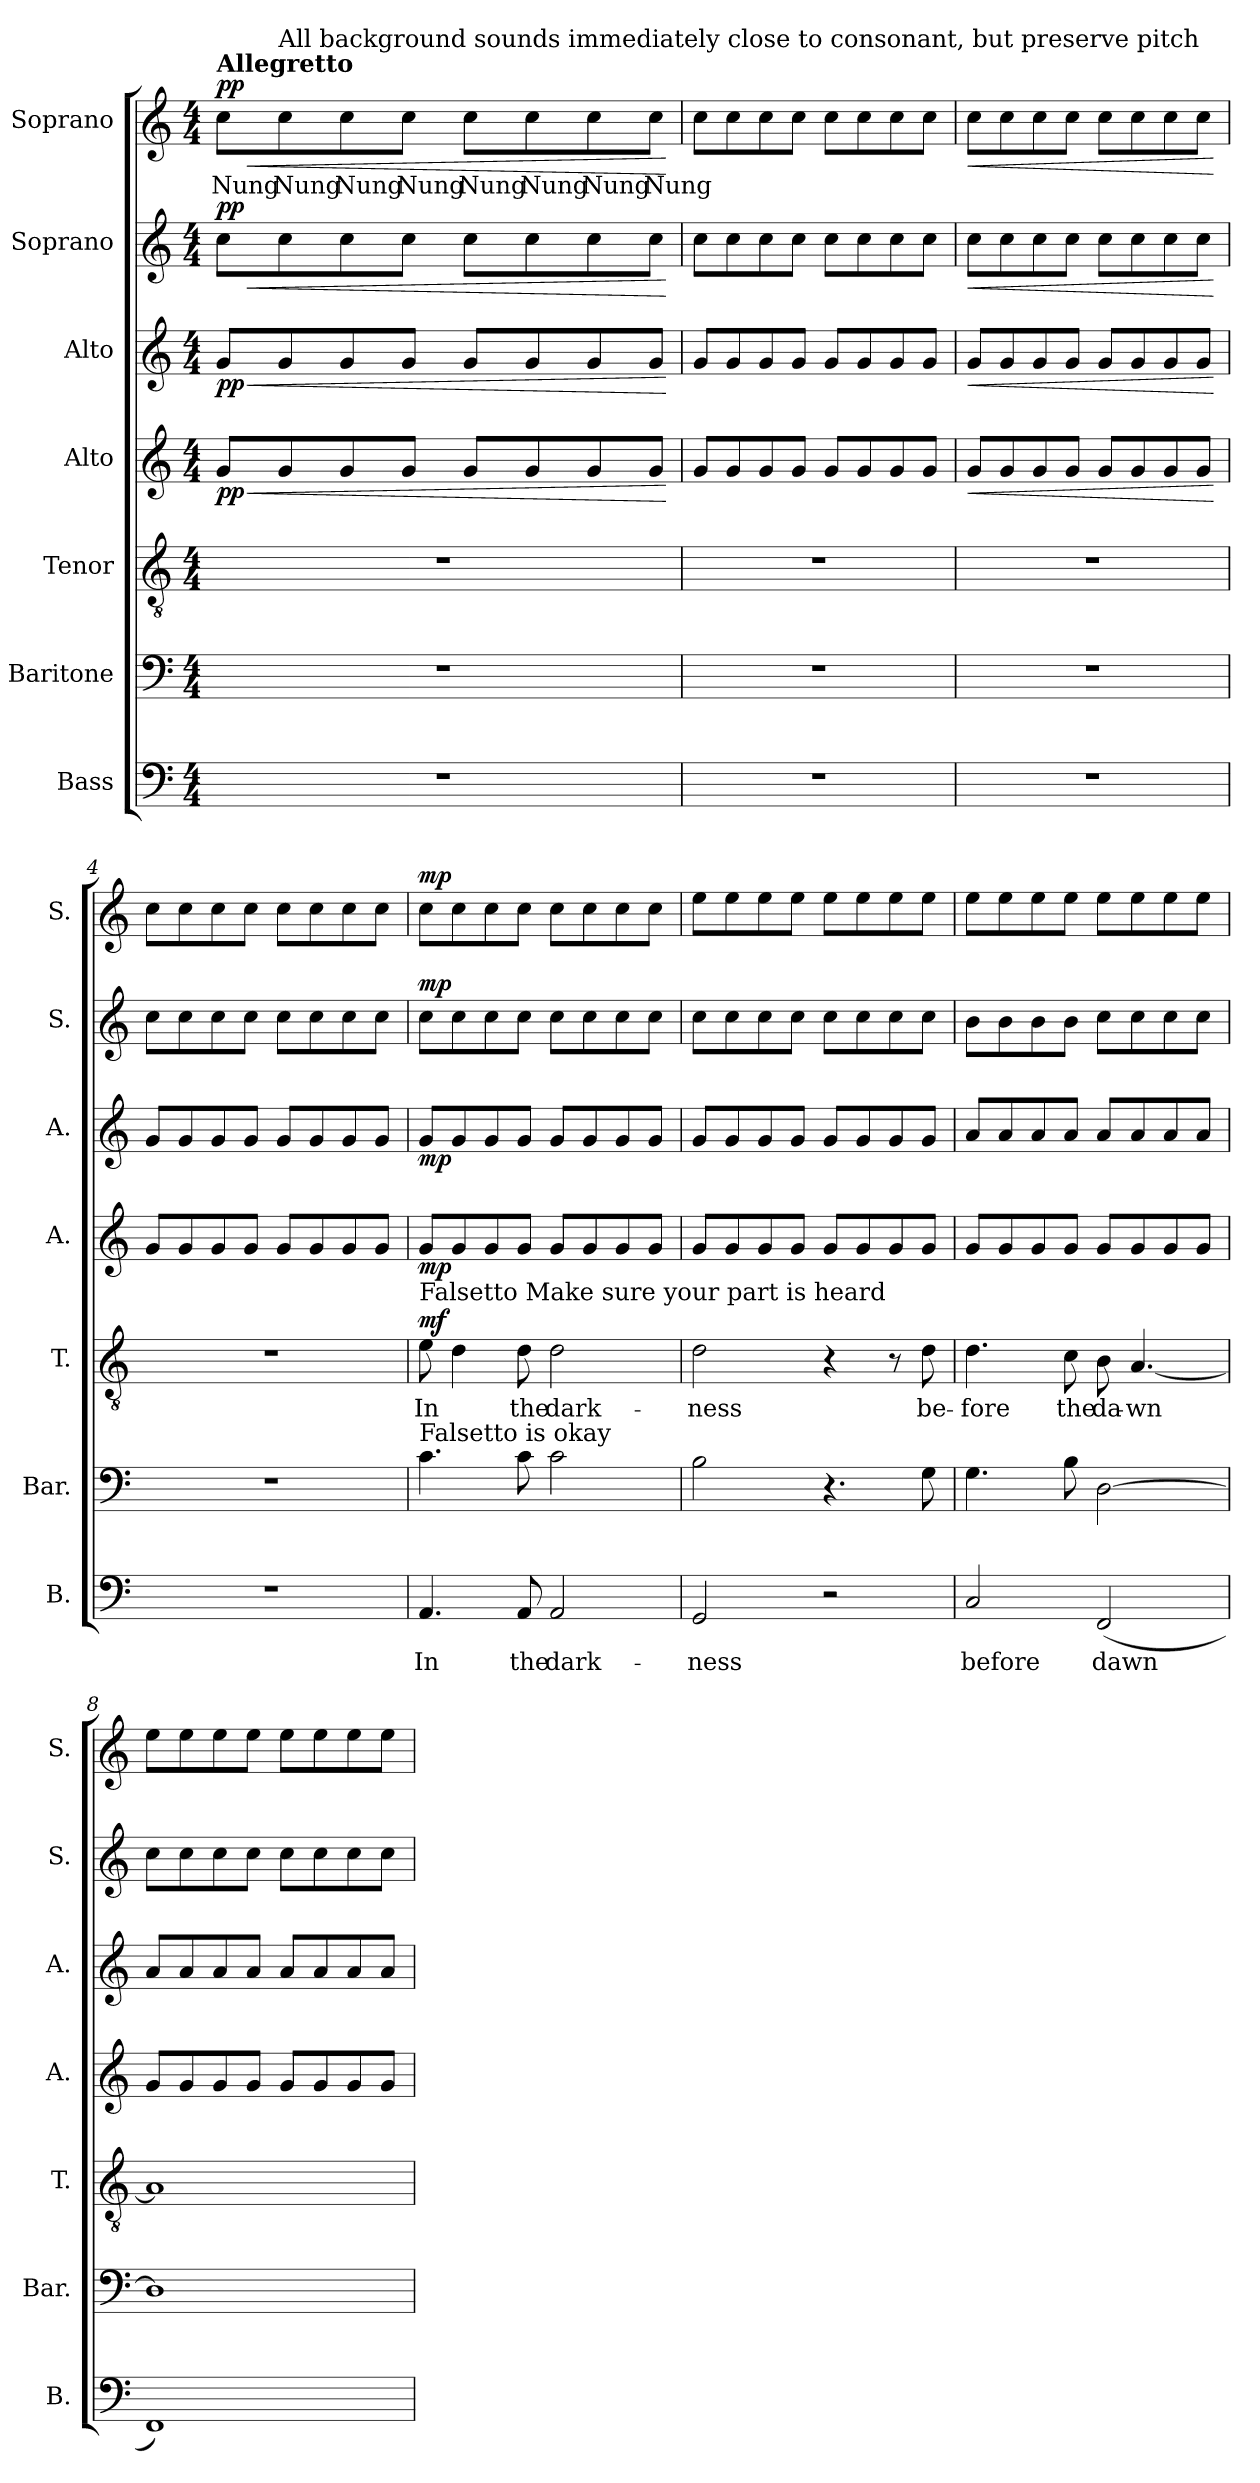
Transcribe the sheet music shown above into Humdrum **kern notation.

**kern	**text	**kern	**kern	**text	**dynam	**kern	**dynam	**kern	**dynam	**kern	**dynam	**kern	**text	**dynam
*part7	*part7	*part6	*part5	*part5	*part5	*part4	*part4	*part3	*part3	*part2	*part2	*part1	*part1	*part1
*staff7	*staff7	*staff6	*staff5	*staff5	*staff5	*staff4	*staff4	*staff3	*staff3	*staff2	*staff2	*staff1	*staff1	*staff1
*I"Bass	*	*I"Baritone	*I"Tenor	*	*	*I"Alto	*	*I"Alto	*	*I"Soprano	*	*I"Soprano	*	*
*I'B.	*	*I'Bar.	*I'T.	*	*	*I'A.	*	*I'A.	*	*I'S.	*	*I'S.	*	*
*clefF4	*	*clefF4	*clefGv2	*	*	*clefG2	*	*clefG2	*	*clefG2	*	*clefG2	*	*
*k[]	*	*k[]	*k[]	*	*	*k[]	*	*k[]	*	*k[]	*	*k[]	*	*
*M4/4	*	*M4/4	*M4/4	*	*	*M4/4	*	*M4/4	*	*M4/4	*	*M4/4	*	*
=1	=1	=1	=1	=1	=1	=1	=1	=1	=1	=1	=1	=1	=1	=1
!	!	!	!	!	!	!	!	!	!	!	!	!LO:TX:a:B:t=Allegretto	!	!
!	!	!	!	!	!	!	!LO:HP:b	!	!LO:HP:b	!	!LO:HP:b	!	!	!LO:HP:b
!	!	!	!	!	!	!	!LO:DY:n=1:b	!	!LO:DY:n=1:b	!	!LO:DY:n=1:a	!	!	!LO:DY:n=1:a
1r	.	1r	1r	.	.	8g/L	< pp	8g/L	< pp	8cc\L	< pp	8cc\L	Nung	< pp
!	!	!	!	!	!	!	!	!	!	!	!	!LO:TX:a:t=All background sounds immediately close to consonant, but preserve pitch	!	!
.	.	.	.	.	.	8g/	.	8g/	.	8cc\	.	8cc\	Nung	.
.	.	.	.	.	.	8g/	.	8g/	.	8cc\	.	8cc\	Nung	.
.	.	.	.	.	.	8g/J	.	8g/J	.	8cc\J	.	8cc\J	Nung	.
.	.	.	.	.	.	8g/L	.	8g/L	.	8cc\L	.	8cc\L	Nung	.
.	.	.	.	.	.	8g/	.	8g/	.	8cc\	.	8cc\	Nung	.
.	.	.	.	.	.	8g/	.	8g/	.	8cc\	.	8cc\	Nung	.
.	.	.	.	.	.	8g/J	.	8g/J	.	8cc\J	.	8cc\J	Nung	.
.	.	.	.	.	.	.	[	.	[	.	[	.	.	[
=2	=2	=2	=2	=2	=2	=2	=2	=2	=2	=2	=2	=2	=2	=2
1r	.	1r	1r	.	.	8g/L	.	8g/L	.	8cc\L	.	8cc\L	.	.
.	.	.	.	.	.	8g/	.	8g/	.	8cc\	.	8cc\	.	.
.	.	.	.	.	.	8g/	.	8g/	.	8cc\	.	8cc\	.	.
.	.	.	.	.	.	8g/J	.	8g/J	.	8cc\J	.	8cc\J	.	.
.	.	.	.	.	.	8g/L	.	8g/L	.	8cc\L	.	8cc\L	.	.
.	.	.	.	.	.	8g/	.	8g/	.	8cc\	.	8cc\	.	.
.	.	.	.	.	.	8g/	.	8g/	.	8cc\	.	8cc\	.	.
.	.	.	.	.	.	8g/J	.	8g/J	.	8cc\J	.	8cc\J	.	.
=3	=3	=3	=3	=3	=3	=3	=3	=3	=3	=3	=3	=3	=3	=3
!	!	!	!	!	!	!	!LO:HP:b	!	!LO:HP:b	!	!LO:HP:b	!	!	!LO:HP:b
1r	.	1r	1r	.	.	8g/L	<	8g/L	<	8cc\L	<	8cc\L	.	<
.	.	.	.	.	.	8g/	.	8g/	.	8cc\	.	8cc\	.	.
.	.	.	.	.	.	8g/	.	8g/	.	8cc\	.	8cc\	.	.
.	.	.	.	.	.	8g/J	.	8g/J	.	8cc\J	.	8cc\J	.	.
.	.	.	.	.	.	8g/L	.	8g/L	.	8cc\L	.	8cc\L	.	.
.	.	.	.	.	.	8g/	.	8g/	.	8cc\	.	8cc\	.	.
.	.	.	.	.	.	8g/	.	8g/	.	8cc\	.	8cc\	.	.
.	.	.	.	.	.	8g/J	.	8g/J	.	8cc\J	.	8cc\J	.	.
.	.	.	.	.	.	.	[	.	[	.	[	.	.	[
!!LO:PB:g=z
=4	=4	=4	=4	=4	=4	=4	=4	=4	=4	=4	=4	=4	=4	=4
1r	.	1r	1r	.	.	8g/L	.	8g/L	.	8cc\L	.	8cc\L	.	.
.	.	.	.	.	.	8g/	.	8g/	.	8cc\	.	8cc\	.	.
.	.	.	.	.	.	8g/	.	8g/	.	8cc\	.	8cc\	.	.
.	.	.	.	.	.	8g/J	.	8g/J	.	8cc\J	.	8cc\J	.	.
.	.	.	.	.	.	8g/L	.	8g/L	.	8cc\L	.	8cc\L	.	.
.	.	.	.	.	.	8g/	.	8g/	.	8cc\	.	8cc\	.	.
.	.	.	.	.	.	8g/	.	8g/	.	8cc\	.	8cc\	.	.
.	.	.	.	.	.	8g/J	.	8g/J	.	8cc\J	.	8cc\J	.	.
=5	=5	=5	=5	=5	=5	=5	=5	=5	=5	=5	=5	=5	=5	=5
!	!	!	!LO:TX:a:t=Falsetto     Make sure your part is heard	!	!	!	!	!	!	!	!	!	!	!
!	!	!LO:TX:a:t=Falsetto is okay	!	!	!	!	!	!	!	!	!	!	!	!
!	!	!	!	!	!LO:DY:b	!	!LO:DY:b	!	!LO:DY:b	!	!LO:DY:a	!	!	!LO:DY:a
4.AA/	In	4.c\	8e\	In	mf	8g/L	mp	8g/L	mp	8cc\L	mp	8cc\L	.	mp
.	.	.	4d\	.	.	8g/	.	8g/	.	8cc\	.	8cc\	.	.
.	.	.	.	.	.	8g/	.	8g/	.	8cc\	.	8cc\	.	.
8AA/	the	8c\	8d\	the	.	8g/J	.	8g/J	.	8cc\J	.	8cc\J	.	.
2AA/	dark-	2c\	2d\	dark-	.	8g/L	.	8g/L	.	8cc\L	.	8cc\L	.	.
.	.	.	.	.	.	8g/	.	8g/	.	8cc\	.	8cc\	.	.
.	.	.	.	.	.	8g/	.	8g/	.	8cc\	.	8cc\	.	.
.	.	.	.	.	.	8g/J	.	8g/J	.	8cc\J	.	8cc\J	.	.
=6	=6	=6	=6	=6	=6	=6	=6	=6	=6	=6	=6	=6	=6	=6
2GG/	-ness	2B\	2d\	-ness	.	8g/L	.	8g/L	.	8cc\L	.	8ee\L	.	.
.	.	.	.	.	.	8g/	.	8g/	.	8cc\	.	8ee\	.	.
.	.	.	.	.	.	8g/	.	8g/	.	8cc\	.	8ee\	.	.
.	.	.	.	.	.	8g/J	.	8g/J	.	8cc\J	.	8ee\J	.	.
2r	.	4.r	4r	.	.	8g/L	.	8g/L	.	8cc\L	.	8ee\L	.	.
.	.	.	.	.	.	8g/	.	8g/	.	8cc\	.	8ee\	.	.
.	.	.	8r	.	.	8g/	.	8g/	.	8cc\	.	8ee\	.	.
.	.	8G\	8d\	be-	.	8g/J	.	8g/J	.	8cc\J	.	8ee\J	.	.
=7	=7	=7	=7	=7	=7	=7	=7	=7	=7	=7	=7	=7	=7	=7
2C/	before	4.G\	4.d\	-fore	.	8g/L	.	8a/L	.	8b\L	.	8ee\L	.	.
.	.	.	.	.	.	8g/	.	8a/	.	8b\	.	8ee\	.	.
.	.	.	.	.	.	8g/	.	8a/	.	8b\	.	8ee\	.	.
.	.	8B\	8c\	the	.	8g/J	.	8a/J	.	8b\J	.	8ee\J	.	.
(2FF/	dawn	[2D\	8B\	da-	.	8g/L	.	8a/L	.	8cc\L	.	8ee\L	.	.
.	.	.	[4.A/	-wn	.	8g/	.	8a/	.	8cc\	.	8ee\	.	.
.	.	.	.	.	.	8g/	.	8a/	.	8cc\	.	8ee\	.	.
.	.	.	.	.	.	8g/J	.	8a/J	.	8cc\J	.	8ee\J	.	.
!!LO:PB:g=z
=8	=8	=8	=8	=8	=8	=8	=8	=8	=8	=8	=8	=8	=8	=8
1FF)	.	1D]	1A]	.	.	8g/L	.	8a/L	.	8cc\L	.	8ee\L	.	.
.	.	.	.	.	.	8g/	.	8a/	.	8cc\	.	8ee\	.	.
.	.	.	.	.	.	8g/	.	8a/	.	8cc\	.	8ee\	.	.
.	.	.	.	.	.	8g/J	.	8a/J	.	8cc\J	.	8ee\J	.	.
.	.	.	.	.	.	8g/L	.	8a/L	.	8cc\L	.	8ee\L	.	.
.	.	.	.	.	.	8g/	.	8a/	.	8cc\	.	8ee\	.	.
.	.	.	.	.	.	8g/	.	8a/	.	8cc\	.	8ee\	.	.
.	.	.	.	.	.	8g/J	.	8a/J	.	8cc\J	.	8ee\J	.	.
=	=	=	=	=	=	=	=	=	=	=	=	=	=	=
*-	*-	*-	*-	*-	*-	*-	*-	*-	*-	*-	*-	*-	*-	*-
